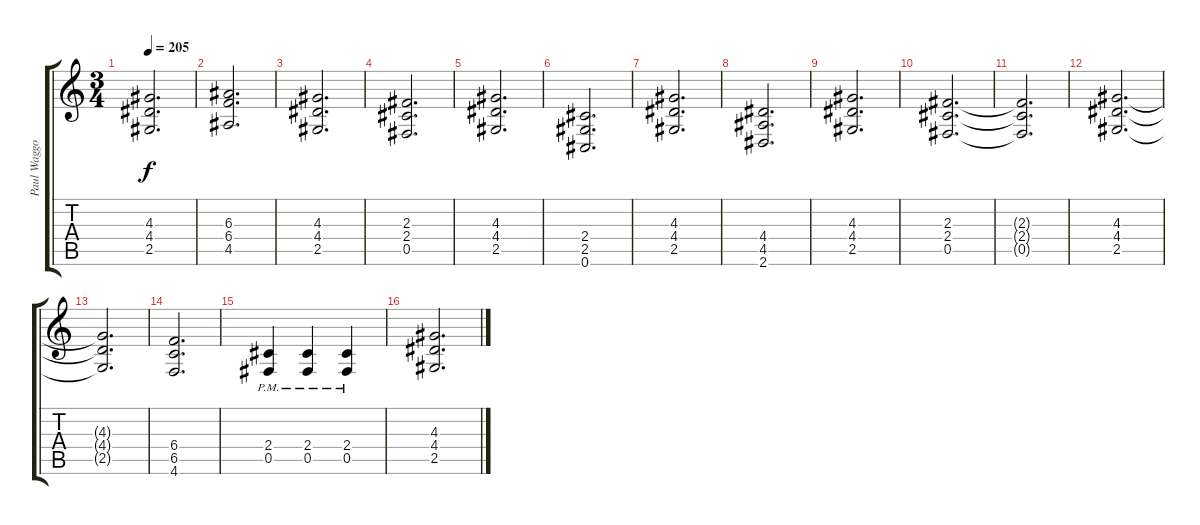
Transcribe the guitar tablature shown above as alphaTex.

\track ("Paul Waggoner Rhythm Gtr." "Paul Waggo") {instrument distortionguitar}
\staff {score tabs}
\tuning (Db4 Ab3 E3 B2 Gb2 Db2) {hide}
\ts (3 4)
\tempo 205
\clef g2
\ks c
(4.3 4.4 2.5).2{d dy f} |
(6.3 6.4 4.5).2{d} |
(4.3 4.4 2.5).2{d} |
(2.3 2.4 0.5).2{d} |
(4.3 4.4 2.5).2{d} |
(2.4 2.5 0.6).2{d} |
(4.3 4.4 2.5).2{d} |
(4.4 4.5 2.6).2{d} |
(4.3 4.4 2.5).2{d} |
(2.3 2.4 0.5).2{d} |
(2.3{t} 2.4{t} 0.5{t}).2{d} |
(4.3 4.4 2.5).2{d} |
(4.3{t} 4.4{t} 2.5{t}).2{d} |
(6.4 6.5 4.6).2{d} |
(2.4{pm} 0.5{pm}).4 (2.4{pm} 0.5{pm}).4 (2.4{pm} 0.5{pm}).4 |
(4.3 4.4 2.5).2{d}
